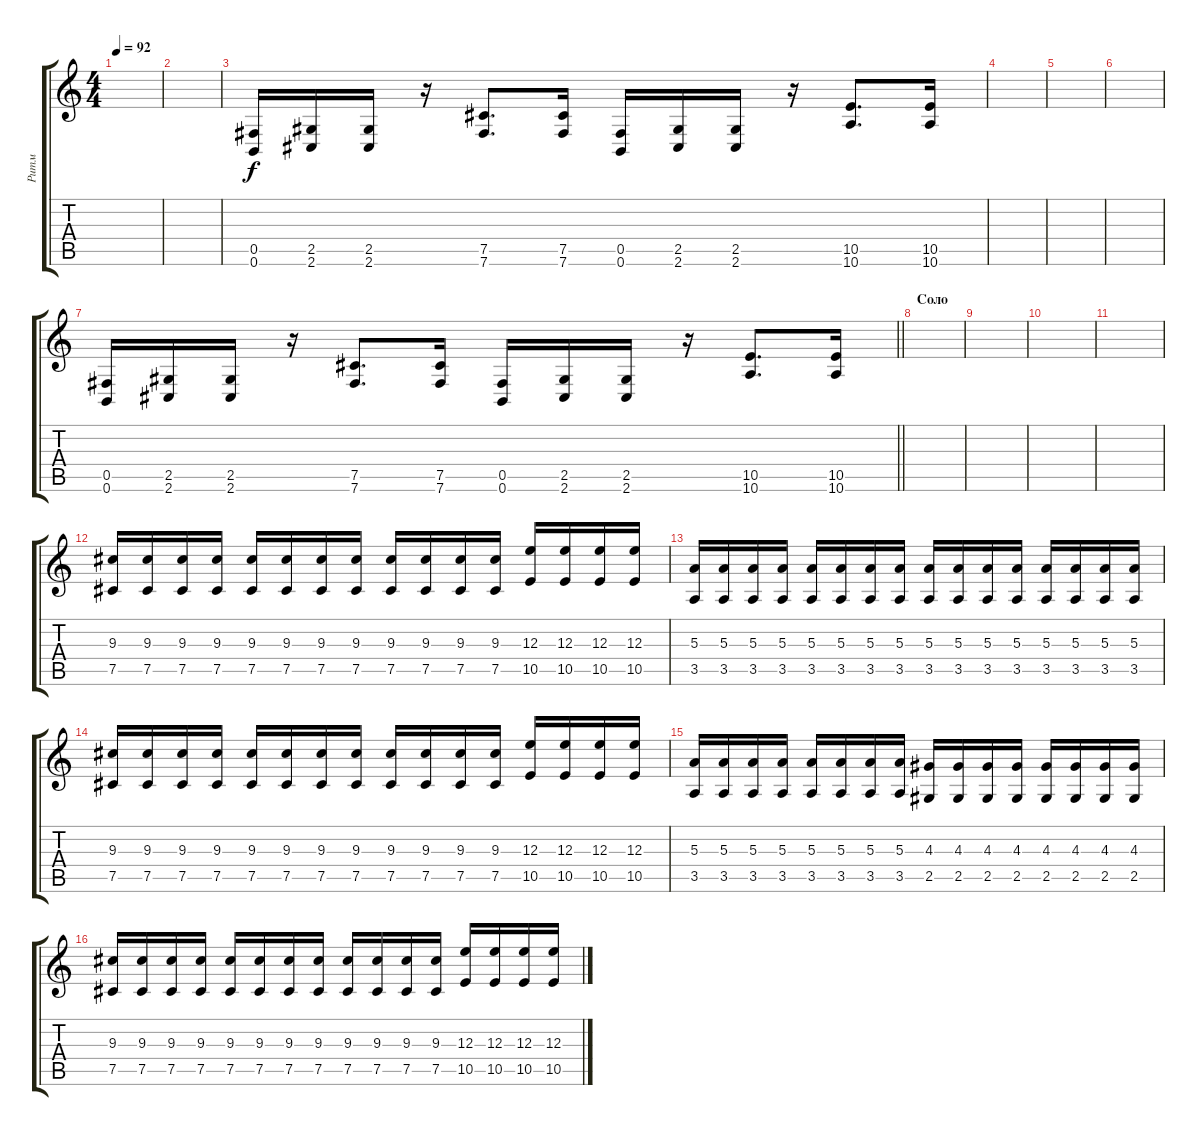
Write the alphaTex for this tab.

\track ("Ритм" "Ритм") {instrument distortionguitar}
\staff {score tabs}
\tuning (Db4 Ab3 E3 B2 Gb2 B1) {hide}
\ts (4 4)
\tempo 92
\clef g2
\ks c
|
|
(0.5 0.6).16 (2.5 2.6).16 (2.5 2.6).16 r.16 (7.5 7.6).8{d} (7.5 7.6).16 (0.5 0.6).16 (2.5 2.6).16 (2.5 2.6).16 r.16 (10.5 10.6).8{d} (10.5 10.6).16 |
|
|
|
\barLineRight lightlight
(0.5 0.6).16 (2.5 2.6).16 (2.5 2.6).16 r.16 (7.5 7.6).8{d} (7.5 7.6).16 (0.5 0.6).16 (2.5 2.6).16 (2.5 2.6).16 r.16 (10.5 10.6).8{d} (10.5 10.6).16 |
\section ("" "Соло")
|
|
|
|
(9.3 7.5).16 (9.3 7.5).16 (9.3 7.5).16 (9.3 7.5).16 (9.3 7.5).16 (9.3 7.5).16 (9.3 7.5).16 (9.3 7.5).16 (9.3 7.5).16 (9.3 7.5).16 (9.3 7.5).16 (9.3 7.5).16 (12.3 10.5).16 (12.3 10.5).16 (12.3 10.5).16 (12.3 10.5).16 |
(5.3 3.5).16 (5.3 3.5).16 (5.3 3.5).16 (5.3 3.5).16 (5.3 3.5).16 (5.3 3.5).16 (5.3 3.5).16 (5.3 3.5).16 (5.3 3.5).16 (5.3 3.5).16 (5.3 3.5).16 (5.3 3.5).16 (5.3 3.5).16 (5.3 3.5).16 (5.3 3.5).16 (5.3 3.5).16 |
(9.3 7.5).16 (9.3 7.5).16 (9.3 7.5).16 (9.3 7.5).16 (9.3 7.5).16 (9.3 7.5).16 (9.3 7.5).16 (9.3 7.5).16 (9.3 7.5).16 (9.3 7.5).16 (9.3 7.5).16 (9.3 7.5).16 (12.3 10.5).16 (12.3 10.5).16 (12.3 10.5).16 (12.3 10.5).16 |
(5.3 3.5).16 (5.3 3.5).16 (5.3 3.5).16 (5.3 3.5).16 (5.3 3.5).16 (5.3 3.5).16 (5.3 3.5).16 (5.3 3.5).16 (4.3 2.5).16 (4.3 2.5).16 (4.3 2.5).16 (4.3 2.5).16 (4.3 2.5).16 (4.3 2.5).16 (4.3 2.5).16 (4.3 2.5).16 |
(9.3 7.5).16 (9.3 7.5).16 (9.3 7.5).16 (9.3 7.5).16 (9.3 7.5).16 (9.3 7.5).16 (9.3 7.5).16 (9.3 7.5).16 (9.3 7.5).16 (9.3 7.5).16 (9.3 7.5).16 (9.3 7.5).16 (12.3 10.5).16 (12.3 10.5).16 (12.3 10.5).16 (12.3 10.5).16
